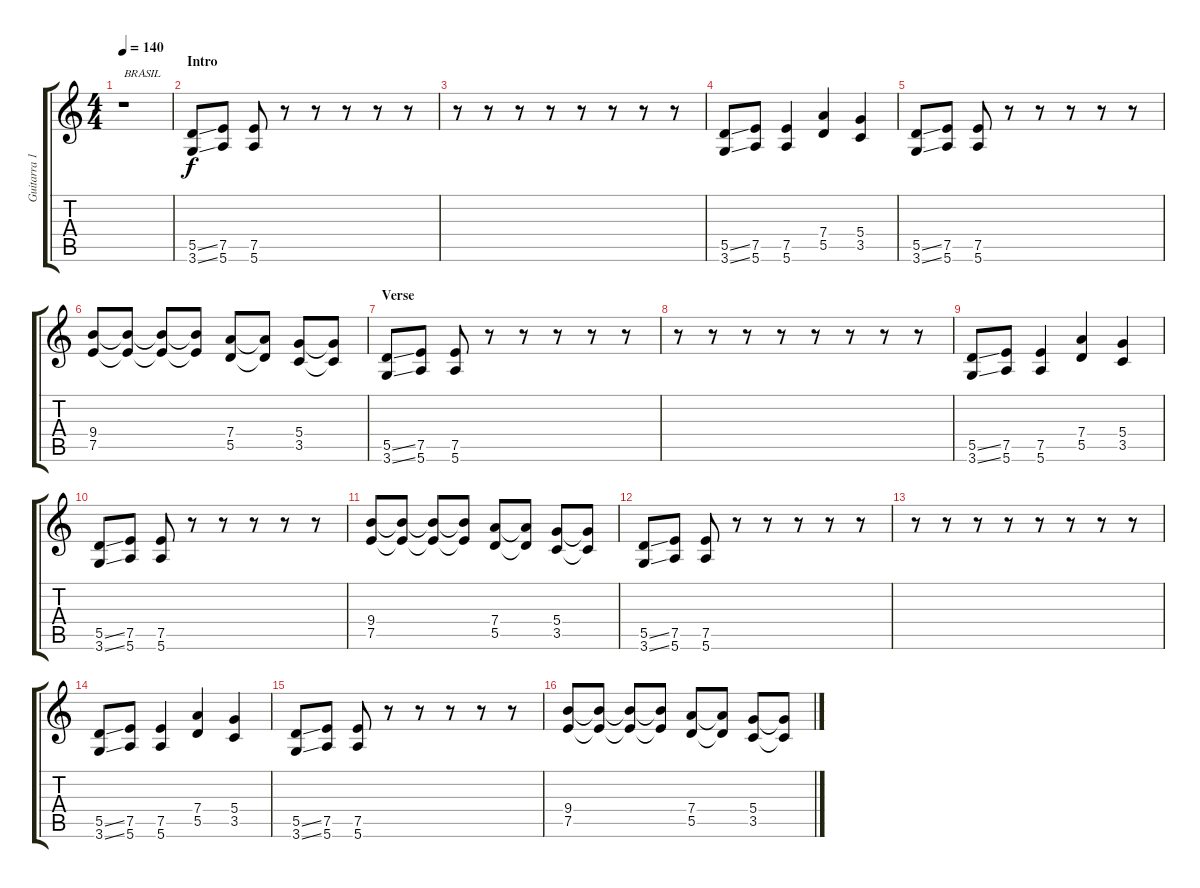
\track ("Guitarra 1" "Guitarra 1") {instrument distortionguitar}
\staff {score tabs}
\tuning (E4 B3 G3 D3 A2 E2) {hide}
\ts (4 4)
\tempo 140
\clef g2
\ks c
r.1{txt "BRASIL" dy f instrument distortionguitar} |
\section ("" "Intro")
(5.5{ss} 3.6{ss}).8 (7.5 5.6).8 (7.5 5.6).8 r.8 r.8 r.8 r.8 r.8 |
r.8 r.8 r.8 r.8 r.8 r.8 r.8 r.8 |
(5.5{ss} 3.6{ss}).8 (7.5 5.6).8 (7.5 5.6).4 (7.4 5.5).4 (5.4 3.5).4 |
(5.5{ss} 3.6{ss}).8 (7.5 5.6).8 (7.5 5.6).8 r.8 r.8 r.8 r.8 r.8 |
(9.4 7.5).8 (9.4{t} 7.5{t}).8 (9.4{t} 7.5{t}).8 (9.4{t} 7.5{t}).8 (7.4 5.5).8 (7.4{t} 5.5{t}).8 (5.4 3.5).8 (5.4{t} 3.5{t}).8 |
\section ("" "Verse")
(5.5{ss} 3.6{ss}).8 (7.5 5.6).8 (7.5 5.6).8 r.8 r.8 r.8 r.8 r.8 |
r.8 r.8 r.8 r.8 r.8 r.8 r.8 r.8 |
(5.5{ss} 3.6{ss}).8 (7.5 5.6).8 (7.5 5.6).4 (7.4 5.5).4 (5.4 3.5).4 |
(5.5{ss} 3.6{ss}).8 (7.5 5.6).8 (7.5 5.6).8 r.8 r.8 r.8 r.8 r.8 |
(9.4 7.5).8 (9.4{t} 7.5{t}).8 (9.4{t} 7.5{t}).8 (9.4{t} 7.5{t}).8 (7.4 5.5).8 (7.4{t} 5.5{t}).8 (5.4 3.5).8 (5.4{t} 3.5{t}).8 |
(5.5{ss} 3.6{ss}).8 (7.5 5.6).8 (7.5 5.6).8 r.8 r.8 r.8 r.8 r.8 |
r.8 r.8 r.8 r.8 r.8 r.8 r.8 r.8 |
(5.5{ss} 3.6{ss}).8 (7.5 5.6).8 (7.5 5.6).4 (7.4 5.5).4 (5.4 3.5).4 |
(5.5{ss} 3.6{ss}).8 (7.5 5.6).8 (7.5 5.6).8 r.8 r.8 r.8 r.8 r.8 |
(9.4 7.5).8 (9.4{t} 7.5{t}).8 (9.4{t} 7.5{t}).8 (9.4{t} 7.5{t}).8 (7.4 5.5).8 (7.4{t} 5.5{t}).8 (5.4 3.5).8 (5.4{t} 3.5{t}).8
